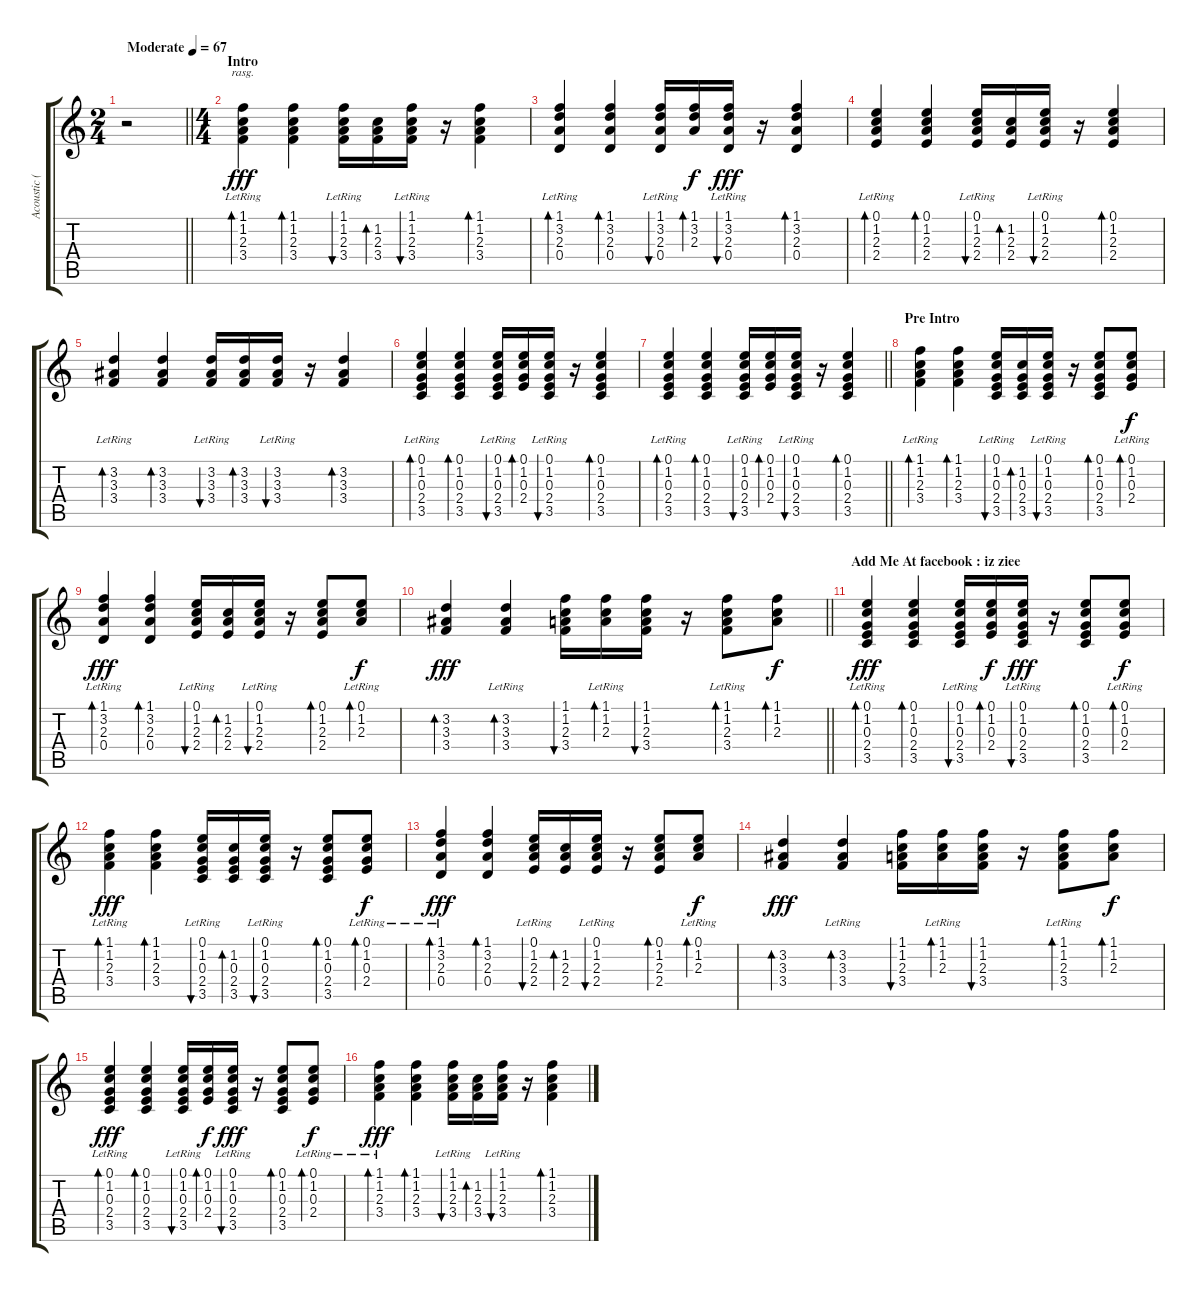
\track ("Acoustic (Gabby)" "Acoustic (") {instrument acousticguitarsteel}
\staff {score tabs}
\tuning (E4 B3 G3 D3 A2 E2) {hide}
\ts (2 4)
\tempo (67 "Moderate")
\clef g2
\barLineRight lightlight
\ks c
r.2{dy fff instrument acousticguitarsteel} |
\ts (4 4)
\section ("" "Intro")
(1.1 1.2 2.3 3.4{lr}).4{bd 240 rasg ii} (1.1 1.2 2.3 3.4).4{bd 30} (1.1 1.2 2.3 3.4{lr}).16{bu 30} (1.2 2.3 3.4).16{bd 30} (1.1 1.2 2.3 3.4{lr}).16{bu 30} r.16 (1.1 1.2 2.3 3.4).4{bd 30} |
(1.1 3.2 2.3 0.4{lr}).4{bd 30} (1.1 3.2 2.3 0.4).4{bd 30} (1.1 3.2 2.3 0.4{lr}).16{bu 30} (1.1 3.2 2.3).16{bd 30 dy f} (1.1 3.2 2.3 0.4{lr}).16{bu 30 dy fff} r.16 (1.1 3.2 2.3 0.4).4{bd 30} |
(0.1{lr} 1.2 2.3 2.4).4{bd 30} (0.1 1.2 2.3 2.4).4{bd 30} (0.1{lr} 1.2 2.3 2.4).16{bu 30} (1.2 2.3 2.4).16{bd 30} (0.1{lr} 1.2 2.3 2.4).16{bu 30} r.16 (0.1 1.2 2.3 2.4).4{bd 30} |
(3.2 3.3 3.4{lr}).4{bd 30} (3.2 3.3 3.4).4{bd 30} (3.2 3.3 3.4{lr}).16{bu 30} (3.2 3.3 3.4).16{bd 30} (3.2 3.3 3.4{lr}).16{bu 30} r.16 (3.2 3.3 3.4).4{bd 30} |
(0.1 1.2 0.3 2.4{lr} 3.5).4{bd 30} (0.1 1.2 0.3 2.4 3.5).4{bd 30} (0.1 1.2 0.3 2.4{lr} 3.5).16{bu 30} (0.1 1.2 0.3 2.4).16{bd 30} (0.1 1.2 0.3 2.4{lr} 3.5).16{bu 30} r.16 (0.1 1.2 0.3 2.4 3.5).4{bd 30} |
\barLineRight lightlight
(0.1 1.2 0.3 2.4{lr} 3.5).4{bd 30} (0.1 1.2 0.3 2.4 3.5).4{bd 30} (0.1 1.2 0.3 2.4{lr} 3.5).16{bu 30} (0.1 1.2 0.3 2.4).16{bd 30} (0.1 1.2 0.3 2.4{lr} 3.5).16{bu 30} r.16 (0.1 1.2 0.3 2.4 3.5).4{bd 30} |
\section ("" "Pre Intro")
(1.1 1.2{lr} 2.3 3.4).4{bd 30} (1.1 1.2 2.3 3.4).4{bd 30} (0.1 1.2{lr} 0.3 2.4 3.5).16{bu 30} (1.2 0.3 2.4 3.5).16{bd 30} (0.1 1.2{lr} 0.3 2.4 3.5).16{bu 30} r.16 (0.1 1.2 0.3 2.4 3.5).8{bd 30} (0.1 1.2 0.3 2.4{lr}).8{bd 30 dy f} |
(1.1 3.2 2.3{lr} 0.4).4{bd 30 dy fff} (1.1 3.2 2.3 0.4).4{bd 30} (0.1 1.2 2.3{lr} 2.4).16{bu 30} (1.2 2.3 2.4).16{bd 30} (0.1 1.2 2.3{lr} 2.4).16{bu 30} r.16 (0.1 1.2 2.3 2.4).8{bd 30} (0.1 1.2 2.3{lr}).8{bd 30 dy f} |
\barLineRight lightlight
(3.2 3.3 3.4).4{bd 30 dy fff} (3.2 3.3{lr} 3.4).4{bd 30} (1.1 1.2 2.3 3.4).16{bu 30} (1.1 1.2 2.3{lr}).16{bd 30} (1.1 1.2 2.3 3.4).16{bu 30} r.16 (1.1 1.2 2.3{lr} 3.4).8{bd 30} (1.1 1.2 2.3).8{bd 30 dy f} |
\section ("" "Add Me At facebook : iz ziee")
(0.1 1.2 0.3 2.4{lr} 3.5).4{bd 30 dy fff} (0.1 1.2 0.3 2.4 3.5).4{bd 30} (0.1 1.2 0.3 2.4{lr} 3.5).16{bu 30} (0.1 1.2 0.3 2.4).16{bd 30 dy f} (0.1 1.2 0.3 2.4{lr} 3.5).16{bu 30 dy fff} r.16 (0.1 1.2 0.3 2.4 3.5).8{bd 30} (0.1 1.2 0.3 2.4{lr}).8{bd 30 dy f} |
(1.1 1.2{lr} 2.3 3.4).4{bd 30 dy fff} (1.1 1.2 2.3 3.4).4{bd 30} (0.1 1.2{lr} 0.3 2.4 3.5).16{bu 30} (1.2 0.3 2.4 3.5).16{bd 30} (0.1 1.2{lr} 0.3 2.4 3.5).16{bu 30} r.16 (0.1 1.2 0.3 2.4 3.5).8{bd 30} (0.1 1.2 0.3 2.4{lr}).8{bd 30 dy f} |
(1.1 3.2 2.3{lr} 0.4).4{bd 30 dy fff} (1.1 3.2 2.3 0.4).4{bd 30} (0.1 1.2 2.3{lr} 2.4).16{bu 30} (1.2 2.3 2.4).16{bd 30} (0.1 1.2 2.3{lr} 2.4).16{bu 30} r.16 (0.1 1.2 2.3 2.4).8{bd 30} (0.1 1.2 2.3{lr}).8{bd 30 dy f} |
(3.2 3.3 3.4).4{bd 30 dy fff} (3.2 3.3{lr} 3.4).4{bd 30} (1.1 1.2 2.3 3.4).16{bu 30} (1.1 1.2 2.3{lr}).16{bd 30} (1.1 1.2 2.3 3.4).16{bu 30} r.16 (1.1 1.2 2.3{lr} 3.4).8{bd 30} (1.1 1.2 2.3).8{bd 30 dy f} |
(0.1 1.2 0.3 2.4{lr} 3.5).4{bd 30 dy fff} (0.1 1.2 0.3 2.4 3.5).4{bd 30} (0.1 1.2 0.3 2.4{lr} 3.5).16{bu 30} (0.1 1.2 0.3 2.4).16{bd 30 dy f} (0.1 1.2 0.3 2.4{lr} 3.5).16{bu 30 dy fff} r.16 (0.1 1.2 0.3 2.4 3.5).8{bd 30} (0.1 1.2 0.3 2.4{lr}).8{bd 30 dy f} |
(1.1 1.2 2.3 3.4{lr}).4{bd 30 dy fff} (1.1 1.2 2.3 3.4).4{bd 30} (1.1 1.2 2.3 3.4{lr}).16{bu 30} (1.2 2.3 3.4).16{bd 30} (1.1 1.2 2.3 3.4{lr}).16{bu 30} r.16 (1.1 1.2 2.3 3.4).4{bd 30}
